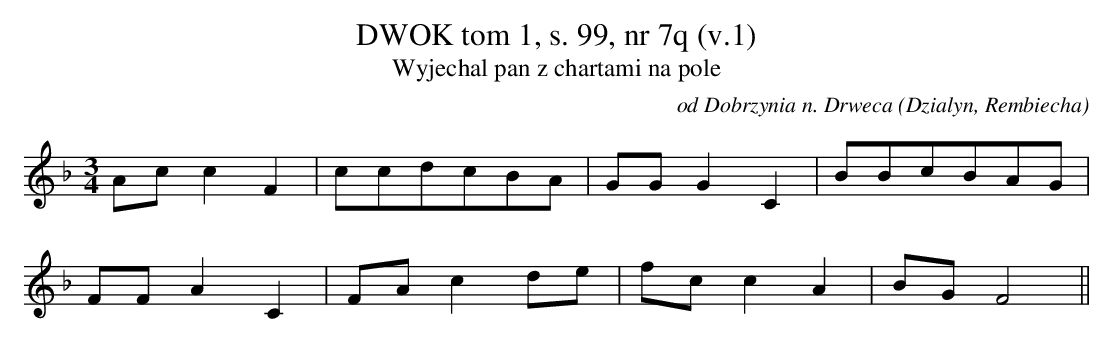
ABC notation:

X:1
T:DWOK tom 1, s. 99, nr 7q (v.1)
T: Wyjechal pan z chartami na pole
O: od Dobrzynia n. Drweca (Dzialyn, Rembiecha)
M: 3/4
L: 1/8
K: F
Acc2F2 | ccdcBA | GGG2C2 | BBcBAG |
FFA2C2 | FAc2de | fcc2A2 | BGF4||
